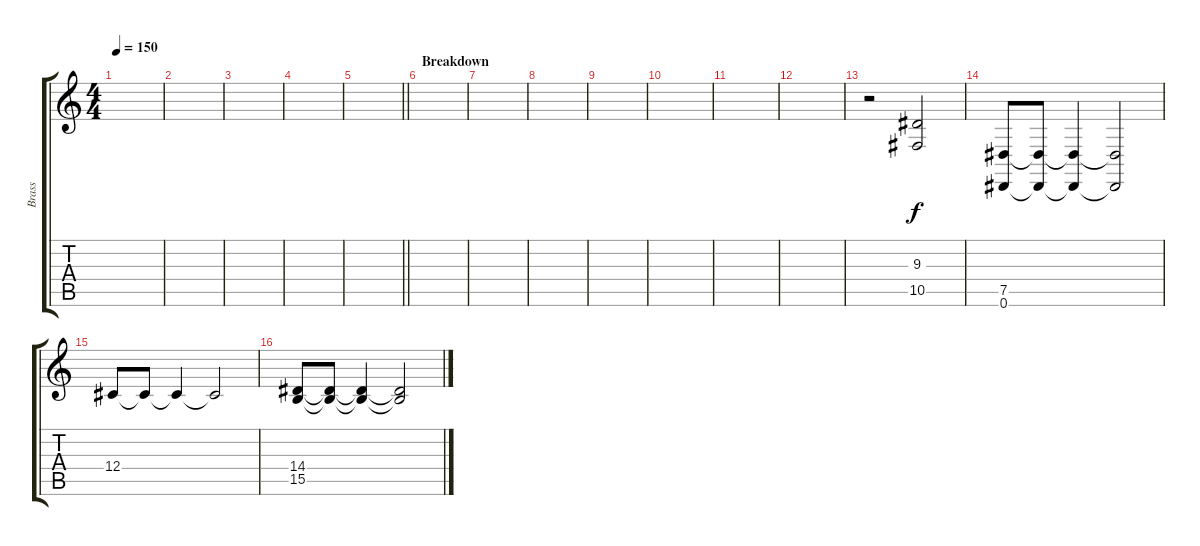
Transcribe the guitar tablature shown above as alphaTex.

\track ("Brass" "Brass") {instrument synthbrass1}
\staff {score tabs}
\tuning (Eb4 Bb3 Gb3 Db3 Ab2 Eb2) {hide}
\ts (4 4)
\tempo 150
\clef g2
\ks c
|
|
|
|
\barLineRight lightlight
|
\section ("" "Breakdown")
|
|
|
|
|
|
|
r.2 (9.3 10.5).2 |
(7.5 0.6).8{volume 10} (7.5{t} 0.6{t}).8 (7.5{t} 0.6{t}).4 (7.5{t} 0.6{t}).2{volume 6} |
12.4.8{volume 10} 12.4{t}.8 12.4{t}.4 12.4{t}.2{volume 6} |
(14.4 15.5).8{volume 9} (14.4{t} 15.5{t}).8 (14.4{t} 15.5{t}).4{volume 6} (14.4{t} 15.5{t}).2
